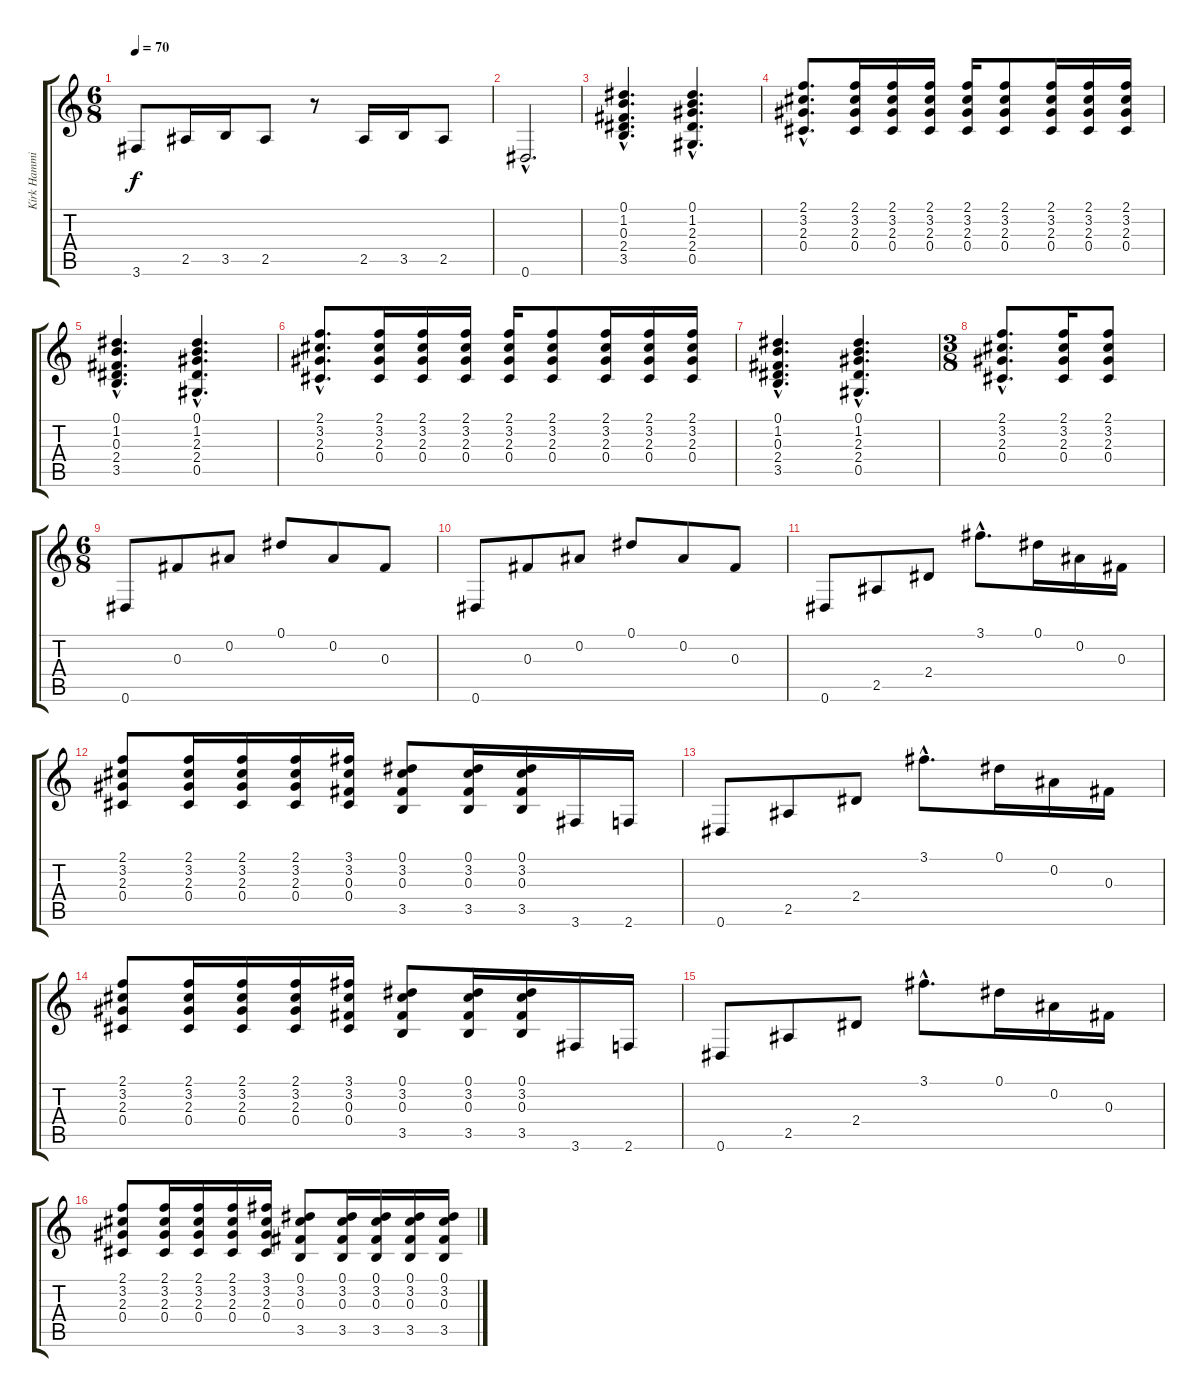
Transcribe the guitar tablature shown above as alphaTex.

\track ("Kirk Hammit" "Kirk Hammi") {instrument electricguitarclean}
\staff {score tabs}
\tuning (Eb4 Bb3 Gb3 Db3 Ab2 Eb2) {hide}
\ts (6 8)
\tempo 70
\clef g2
\ks c
3.6.8{dy f} 2.5.16 3.5.16 2.5.8 r.8 2.5.16 3.5.16 2.5.8 |
0.6{hac}.2{d} |
(0.1{hac} 1.2{hac} 0.3{hac} 2.4{hac} 3.5{hac}).4{d} (0.1{hac} 1.2{hac} 2.3{hac} 2.4{hac} 0.5{hac}).4{d} |
(2.1{hac} 3.2{hac} 2.3{hac} 0.4{hac}).8{d} (2.1 3.2 2.3 0.4).16 (2.1 3.2 2.3 0.4).16 (2.1 3.2 2.3 0.4).16 (2.1 3.2 2.3 0.4).16 (2.1 3.2 2.3 0.4).8 (2.1 3.2 2.3 0.4).16 (2.1 3.2 2.3 0.4).16 (2.1 3.2 2.3 0.4).16 |
(0.1{hac} 1.2{hac} 0.3{hac} 2.4{hac} 3.5{hac}).4{d} (0.1{hac} 1.2{hac} 2.3{hac} 2.4{hac} 0.5{hac}).4{d} |
(2.1{hac} 3.2{hac} 2.3{hac} 0.4{hac}).8{d} (2.1 3.2 2.3 0.4).16 (2.1 3.2 2.3 0.4).16 (2.1 3.2 2.3 0.4).16 (2.1 3.2 2.3 0.4).16 (2.1 3.2 2.3 0.4).8 (2.1 3.2 2.3 0.4).16 (2.1 3.2 2.3 0.4).16 (2.1 3.2 2.3 0.4).16 |
(0.1{hac} 1.2{hac} 0.3{hac} 2.4{hac} 3.5{hac}).4{d} (0.1{hac} 1.2{hac} 2.3{hac} 2.4{hac} 0.5{hac}).4{d} |
\ts (3 8)
(2.1{hac} 3.2{hac} 2.3{hac} 0.4{hac}).8{d} (2.1 3.2 2.3 0.4).16 (2.1 3.2 2.3 0.4).8 |
\ts (6 8)
0.6.8 0.3.8 0.2.8 0.1.8 0.2.8 0.3.8 |
0.6.8 0.3.8 0.2.8 0.1.8 0.2.8 0.3.8 |
0.6.8 2.5.8 2.4.8 3.1{hac}.8{d} 0.1.16 0.2.16 0.3.16 |
(2.1 3.2 2.3 0.4).8 (2.1 3.2 2.3 0.4).16 (2.1 3.2 2.3 0.4).16 (2.1 3.2 2.3 0.4).16 (3.1 3.2 0.3 0.4).16 (0.1 3.2 0.3 3.5).8 (0.1 3.2 0.3 3.5).16 (0.1 3.2 0.3 3.5).16 3.6.16 2.6.16 |
0.6.8 2.5.8 2.4.8 3.1{hac}.8{d} 0.1.16 0.2.16 0.3.16 |
(2.1 3.2 2.3 0.4).8 (2.1 3.2 2.3 0.4).16 (2.1 3.2 2.3 0.4).16 (2.1 3.2 2.3 0.4).16 (3.1 3.2 0.3 0.4).16 (0.1 3.2 0.3 3.5).8 (0.1 3.2 0.3 3.5).16 (0.1 3.2 0.3 3.5).16 3.6.16 2.6.16 |
0.6.8 2.5.8 2.4.8 3.1{hac}.8{d} 0.1.16 0.2.16 0.3.16 |
(2.1 3.2 2.3 0.4).8 (2.1 3.2 2.3 0.4).16 (2.1 3.2 2.3 0.4).16 (2.1 3.2 2.3 0.4).16 (3.1 3.2 2.3 0.4).16 (0.1 3.2 0.3 3.5).8 (0.1 3.2 0.3 3.5).16 (0.1 3.2 0.3 3.5).16 (0.1 3.2 0.3 3.5).16 (0.1 3.2 0.3 3.5).16
